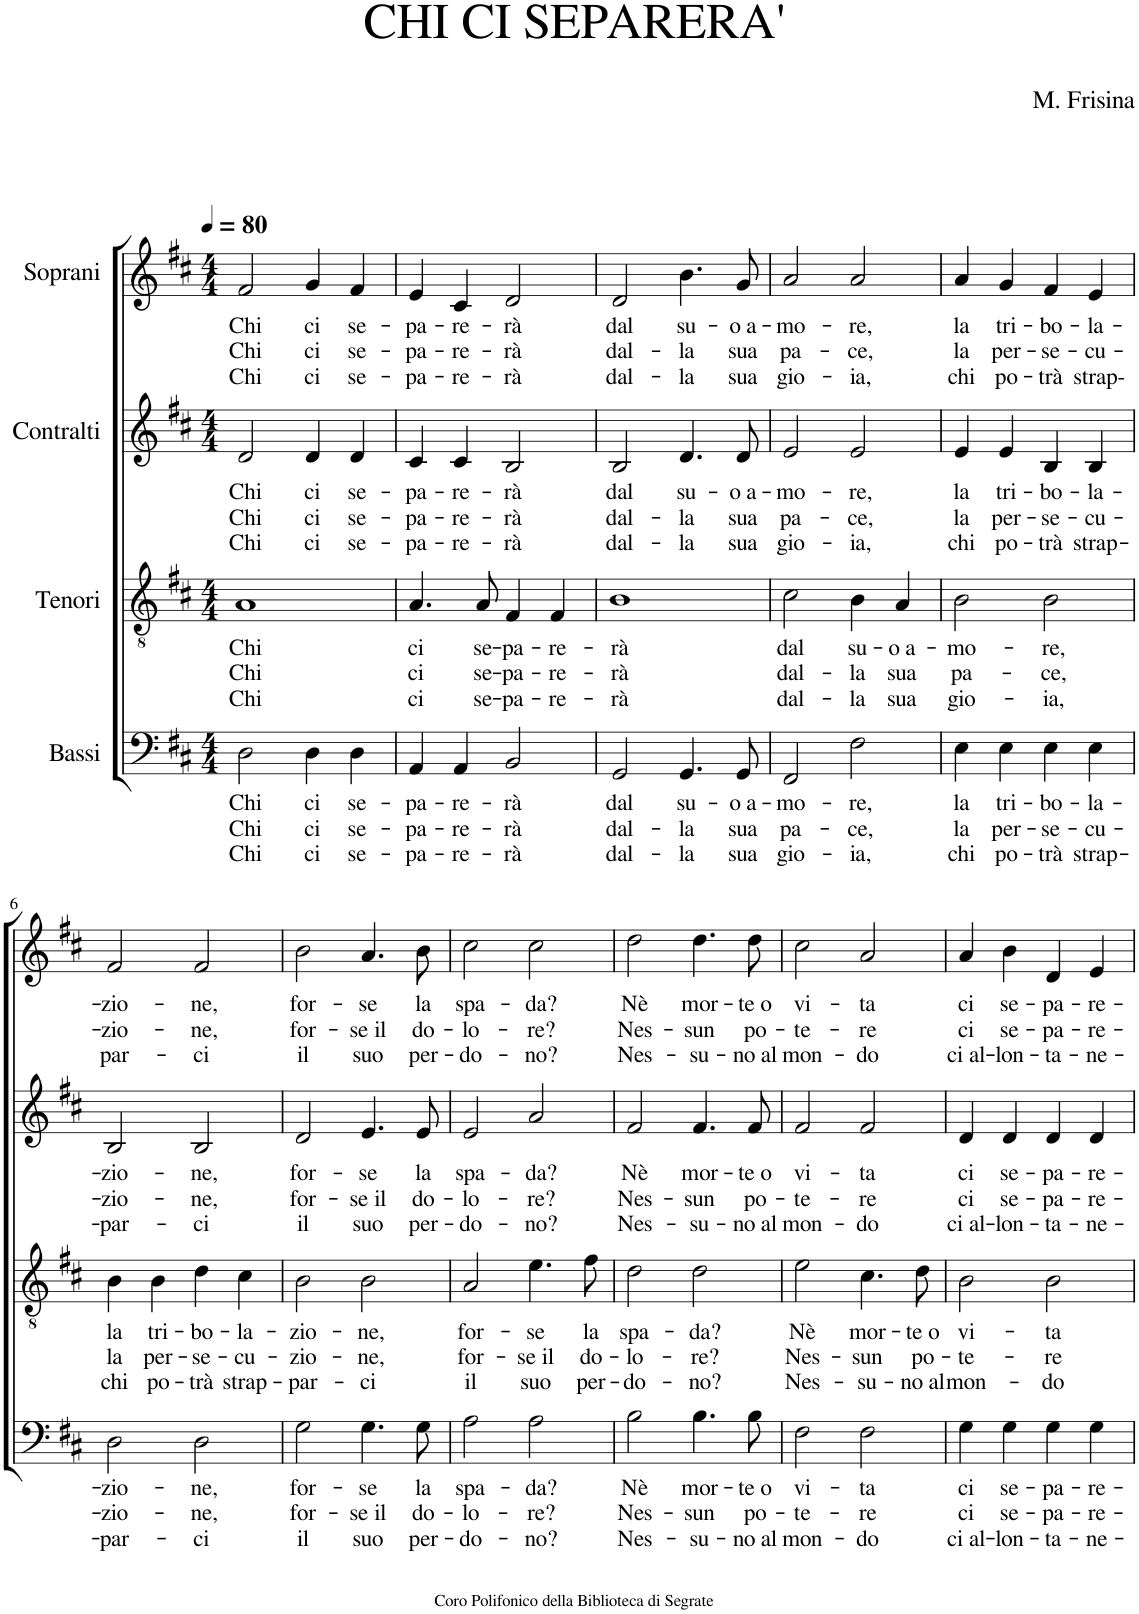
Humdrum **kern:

**kern	**text	**text	**text	**kern	**text	**text	**text	**kern	**text	**text	**text	**kern	**text	**text	**text
*part4	*part4	*part4	*part4	*part3	*part3	*part3	*part3	*part2	*part2	*part2	*part2	*part1	*part1	*part1	*part1
*staff4	*staff4	*staff4	*staff4	*staff3	*staff3	*staff3	*staff3	*staff2	*staff2	*staff2	*staff2	*staff1	*staff1	*staff1	*staff1
*I"Bassi	*	*	*	*I"Tenori	*	*	*	*I"Contralti	*	*	*	*I"Soprani	*	*	*
*clefF4	*	*	*	*clefGv2	*	*	*	*clefG2	*	*	*	*clefG2	*	*	*
*k[f#c#]	*	*	*	*k[f#c#]	*	*	*	*k[f#c#]	*	*	*	*k[f#c#]	*	*	*
*D:	*	*	*	*D:	*	*	*	*D:	*	*	*	*D:	*	*	*
*M4/4	*	*	*	*M4/4	*	*	*	*M4/4	*	*	*	*M4/4	*	*	*
*MM80	*	*	*	*MM80	*	*	*	*MM80	*	*	*	*MM80	*	*	*
=1	=1	=1	=1	=1	=1	=1	=1	=1	=1	=1	=1	=1	=1	=1	=1
!	!LO:LY:b	!LO:LY:b	!LO:LY:b	!	!LO:LY:b	!LO:LY:b	!LO:LY:b	!	!LO:LY:b	!LO:LY:b	!LO:LY:b	!	!LO:LY:b	!LO:LY:b	!LO:LY:b
2D\	Chi	Chi	Chi	1A	Chi	Chi	Chi	2d/	Chi	Chi	Chi	2f#/	Chi	Chi	Chi
!	!LO:LY:b	!LO:LY:b	!LO:LY:b	!	!	!	!	!	!LO:LY:b	!LO:LY:b	!LO:LY:b	!	!LO:LY:b	!LO:LY:b	!LO:LY:b
4D\	ci	ci	ci	.	.	.	.	4d/	ci	ci	ci	4g/	ci	ci	ci
!	!LO:LY:b	!LO:LY:b	!LO:LY:b	!	!	!	!	!	!LO:LY:b	!LO:LY:b	!LO:LY:b	!	!LO:LY:b	!LO:LY:b	!LO:LY:b
4D\	se-	se-	se-	.	.	.	.	4d/	se-	se-	se-	4f#/	se-	se-	se-
=2	=2	=2	=2	=2	=2	=2	=2	=2	=2	=2	=2	=2	=2	=2	=2
!	!LO:LY:b	!LO:LY:b	!LO:LY:b	!	!LO:LY:b	!LO:LY:b	!LO:LY:b	!	!LO:LY:b	!LO:LY:b	!LO:LY:b	!	!LO:LY:b	!LO:LY:b	!LO:LY:b
4AA/	-pa-	-pa-	-pa-	4.A/	ci	ci	ci	4c#/	-pa-	-pa-	-pa-	4e/	-pa-	-pa-	-pa-
!	!LO:LY:b	!LO:LY:b	!LO:LY:b	!	!	!	!	!	!LO:LY:b	!LO:LY:b	!LO:LY:b	!	!LO:LY:b	!LO:LY:b	!LO:LY:b
4AA/	-re-	-re-	-re-	.	.	.	.	4c#/	-re-	-re-	-re-	4c#/	-re-	-re-	-re-
!	!	!	!	!	!LO:LY:b	!LO:LY:b	!LO:LY:b	!	!	!	!	!	!	!	!
.	.	.	.	8A/	se-	se-	se-	.	.	.	.	.	.	.	.
!	!LO:LY:b	!LO:LY:b	!LO:LY:b	!	!LO:LY:b	!LO:LY:b	!LO:LY:b	!	!LO:LY:b	!LO:LY:b	!LO:LY:b	!	!LO:LY:b	!LO:LY:b	!LO:LY:b
2BB/	-rà	-rà	-rà	4F#/	-pa-	-pa-	-pa-	2B/	-rà	-rà	-rà	2d/	-rà	-rà	-rà
!	!	!	!	!	!LO:LY:b	!LO:LY:b	!LO:LY:b	!	!	!	!	!	!	!	!
.	.	.	.	4F#/	-re-	-re-	-re-	.	.	.	.	.	.	.	.
=3	=3	=3	=3	=3	=3	=3	=3	=3	=3	=3	=3	=3	=3	=3	=3
!	!LO:LY:b	!LO:LY:b	!LO:LY:b	!	!LO:LY:b	!LO:LY:b	!LO:LY:b	!	!LO:LY:b	!LO:LY:b	!LO:LY:b	!	!LO:LY:b	!LO:LY:b	!LO:LY:b
2GG/	dal	dal-	dal-	1B	-rà	-rà	-rà	2B/	dal	dal-	dal-	2d/	dal	dal-	dal-
!	!LO:LY:b	!LO:LY:b	!LO:LY:b	!	!	!	!	!	!LO:LY:b	!LO:LY:b	!LO:LY:b	!	!LO:LY:b	!LO:LY:b	!LO:LY:b
4.GG/	su-	-la	-la	.	.	.	.	4.d/	su-	-la	-la	4.b\	su-	-la	-la
!	!LO:LY:b	!LO:LY:b	!LO:LY:b	!	!	!	!	!	!LO:LY:b	!LO:LY:b	!LO:LY:b	!	!LO:LY:b	!LO:LY:b	!LO:LY:b
8GG/	-o a-	sua	sua	.	.	.	.	8d/	-o a-	sua	sua	8g/	-o a-	sua	sua
=4	=4	=4	=4	=4	=4	=4	=4	=4	=4	=4	=4	=4	=4	=4	=4
!	!LO:LY:b	!LO:LY:b	!LO:LY:b	!	!LO:LY:b	!LO:LY:b	!LO:LY:b	!	!LO:LY:b	!LO:LY:b	!LO:LY:b	!	!LO:LY:b	!LO:LY:b	!LO:LY:b
2FF#/	-mo-	pa-	gio-	2c#\	dal	dal-	dal-	2e/	-mo-	pa-	gio-	2a/	-mo-	pa-	gio-
!	!LO:LY:b	!LO:LY:b	!LO:LY:b	!	!LO:LY:b	!LO:LY:b	!LO:LY:b	!	!LO:LY:b	!LO:LY:b	!LO:LY:b	!	!LO:LY:b	!LO:LY:b	!LO:LY:b
2F#\	-re,	-ce,	-ia,	4B\	su-	-la	-la	2e/	-re,	-ce,	-ia,	2a/	-re,	-ce,	-ia,
!	!	!	!	!	!LO:LY:b	!LO:LY:b	!LO:LY:b	!	!	!	!	!	!	!	!
.	.	.	.	4A/	-o a-	sua	sua	.	.	.	.	.	.	.	.
=5	=5	=5	=5	=5	=5	=5	=5	=5	=5	=5	=5	=5	=5	=5	=5
!	!LO:LY:b	!LO:LY:b	!LO:LY:b	!	!LO:LY:b	!LO:LY:b	!LO:LY:b	!	!LO:LY:b	!LO:LY:b	!LO:LY:b	!	!LO:LY:b	!LO:LY:b	!LO:LY:b
4E\	la	la	chi	2B\	-mo-	pa-	gio-	4e/	la	la	chi	4a/	la	la	chi
!	!LO:LY:b	!LO:LY:b	!LO:LY:b	!	!	!	!	!	!LO:LY:b	!LO:LY:b	!LO:LY:b	!	!LO:LY:b	!LO:LY:b	!LO:LY:b
4E\	tri-	per-	po-	.	.	.	.	4e/	tri-	per-	po-	4g/	tri-	per-	po-
!	!LO:LY:b	!LO:LY:b	!LO:LY:b	!	!LO:LY:b	!LO:LY:b	!LO:LY:b	!	!LO:LY:b	!LO:LY:b	!LO:LY:b	!	!LO:LY:b	!LO:LY:b	!LO:LY:b
4E\	-bo-	-se-	-trà	2B\	-re,	-ce,	-ia,	4B/	-bo-	-se-	-trà	4f#/	-bo-	-se-	-trà
!	!LO:LY:b	!LO:LY:b	!LO:LY:b	!	!	!	!	!	!LO:LY:b	!LO:LY:b	!LO:LY:b	!	!LO:LY:b	!LO:LY:b	!LO:LY:b
4E\	-la-	-cu-	strap-	.	.	.	.	4B/	-la-	-cu-	strap-	4e/	-la-	-cu-	strap-
!!LO:LB:g=z
=6	=6	=6	=6	=6	=6	=6	=6	=6	=6	=6	=6	=6	=6	=6	=6
!	!LO:LY:b	!LO:LY:b	!LO:LY:b	!	!LO:LY:b	!LO:LY:b	!LO:LY:b	!	!LO:LY:b	!LO:LY:b	!LO:LY:b	!	!LO:LY:b	!LO:LY:b	!LO:LY:b
2D\	-zio-	-zio-	-par-	4B\	la	la	chi	2B/	-zio-	-zio-	-par-	2f#/	-zio-	-zio-	par-
!	!	!	!	!	!LO:LY:b	!LO:LY:b	!LO:LY:b	!	!	!	!	!	!	!	!
.	.	.	.	4B\	tri-	per-	po-	.	.	.	.	.	.	.	.
!	!LO:LY:b	!LO:LY:b	!LO:LY:b	!	!LO:LY:b	!LO:LY:b	!LO:LY:b	!	!LO:LY:b	!LO:LY:b	!LO:LY:b	!	!LO:LY:b	!LO:LY:b	!LO:LY:b
2D\	-ne,	-ne,	-ci	4d\	-bo-	-se-	-trà	2B/	-ne,	-ne,	-ci	2f#/	-ne,	-ne,	-ci
!	!	!	!	!	!LO:LY:b	!LO:LY:b	!LO:LY:b	!	!	!	!	!	!	!	!
.	.	.	.	4c#\	-la-	-cu-	strap-	.	.	.	.	.	.	.	.
=7	=7	=7	=7	=7	=7	=7	=7	=7	=7	=7	=7	=7	=7	=7	=7
!	!LO:LY:b	!LO:LY:b	!LO:LY:b	!	!LO:LY:b	!LO:LY:b	!LO:LY:b	!	!LO:LY:b	!LO:LY:b	!LO:LY:b	!	!LO:LY:b	!LO:LY:b	!LO:LY:b
2G\	for-	for-	il	2B\	-zio-	-zio-	-par-	2d/	for-	for-	il	2b\	for-	for-	il
!	!LO:LY:b	!LO:LY:b	!LO:LY:b	!	!LO:LY:b	!LO:LY:b	!LO:LY:b	!	!LO:LY:b	!LO:LY:b	!LO:LY:b	!	!LO:LY:b	!LO:LY:b	!LO:LY:b
4.G\	-se	-se il	suo	2B\	-ne,	-ne,	-ci	4.e/	-se	-se il	suo	4.a/	-se	-se il	suo
!	!LO:LY:b	!LO:LY:b	!LO:LY:b	!	!	!	!	!	!LO:LY:b	!LO:LY:b	!LO:LY:b	!	!LO:LY:b	!LO:LY:b	!LO:LY:b
8G\	la	do-	per-	.	.	.	.	8e/	la	do-	per-	8b\	la	do-	per-
=8	=8	=8	=8	=8	=8	=8	=8	=8	=8	=8	=8	=8	=8	=8	=8
!	!LO:LY:b	!LO:LY:b	!LO:LY:b	!	!LO:LY:b	!LO:LY:b	!LO:LY:b	!	!LO:LY:b	!LO:LY:b	!LO:LY:b	!	!LO:LY:b	!LO:LY:b	!LO:LY:b
2A\	spa-	-lo-	-do-	2A/	for-	for-	il	2e/	spa-	-lo-	-do-	2cc#\	spa-	-lo-	-do-
!	!LO:LY:b	!LO:LY:b	!LO:LY:b	!	!LO:LY:b	!LO:LY:b	!LO:LY:b	!	!LO:LY:b	!LO:LY:b	!LO:LY:b	!	!LO:LY:b	!LO:LY:b	!LO:LY:b
2A\	-da?	-re?	-no?	4.e\	-se	-se il	suo	2a/	-da?	-re?	-no?	2cc#\	-da?	-re?	-no?
!	!	!	!	!	!LO:LY:b	!LO:LY:b	!LO:LY:b	!	!	!	!	!	!	!	!
.	.	.	.	8f#\	la	do-	per-	.	.	.	.	.	.	.	.
=9	=9	=9	=9	=9	=9	=9	=9	=9	=9	=9	=9	=9	=9	=9	=9
!	!LO:LY:b	!LO:LY:b	!LO:LY:b	!	!LO:LY:b	!LO:LY:b	!LO:LY:b	!	!LO:LY:b	!LO:LY:b	!LO:LY:b	!	!LO:LY:b	!LO:LY:b	!LO:LY:b
2B\	Nè	Nes-	Nes-	2d\	spa-	-lo-	-do-	2f#/	Nè	Nes-	Nes-	2dd\	Nè	Nes-	Nes-
!	!LO:LY:b	!LO:LY:b	!LO:LY:b	!	!LO:LY:b	!LO:LY:b	!LO:LY:b	!	!LO:LY:b	!LO:LY:b	!LO:LY:b	!	!LO:LY:b	!LO:LY:b	!LO:LY:b
4.B\	mor-	-sun	-su-	2d\	-da?	-re?	-no?	4.f#/	mor-	-sun	-su-	4.dd\	mor-	-sun	-su-
!	!LO:LY:b	!LO:LY:b	!LO:LY:b	!	!	!	!	!	!LO:LY:b	!LO:LY:b	!LO:LY:b	!	!LO:LY:b	!LO:LY:b	!LO:LY:b
8B\	-te o	po-	-no al	.	.	.	.	8f#/	-te o	po-	-no al	8dd\	-te o	po-	-no al
=10	=10	=10	=10	=10	=10	=10	=10	=10	=10	=10	=10	=10	=10	=10	=10
!	!LO:LY:b	!LO:LY:b	!LO:LY:b	!	!LO:LY:b	!LO:LY:b	!LO:LY:b	!	!LO:LY:b	!LO:LY:b	!LO:LY:b	!	!LO:LY:b	!LO:LY:b	!LO:LY:b
2F#\	vi-	-te-	mon-	2e\	Nè	Nes-	Nes-	2f#/	vi-	-te-	mon-	2cc#\	vi-	-te-	mon-
!	!LO:LY:b	!LO:LY:b	!LO:LY:b	!	!LO:LY:b	!LO:LY:b	!LO:LY:b	!	!LO:LY:b	!LO:LY:b	!LO:LY:b	!	!LO:LY:b	!LO:LY:b	!LO:LY:b
2F#\	-ta	-re	-do	4.c#\	mor-	-sun	-su-	2f#/	-ta	-re	-do	2a/	-ta	-re	-do
!	!	!	!	!	!LO:LY:b	!LO:LY:b	!LO:LY:b	!	!	!	!	!	!	!	!
.	.	.	.	8d\	-te o	po-	-no al	.	.	.	.	.	.	.	.
=11	=11	=11	=11	=11	=11	=11	=11	=11	=11	=11	=11	=11	=11	=11	=11
!	!LO:LY:b	!LO:LY:b	!LO:LY:b	!	!LO:LY:b	!LO:LY:b	!LO:LY:b	!	!LO:LY:b	!LO:LY:b	!LO:LY:b	!	!LO:LY:b	!LO:LY:b	!LO:LY:b
4G\	ci	ci	ci al-	2B\	vi-	-te-	mon-	4d/	ci	ci	ci al-	4a/	ci	ci	ci al-
!	!LO:LY:b	!LO:LY:b	!LO:LY:b	!	!	!	!	!	!LO:LY:b	!LO:LY:b	!LO:LY:b	!	!LO:LY:b	!LO:LY:b	!LO:LY:b
4G\	se-	se-	-lon-	.	.	.	.	4d/	se-	se-	-lon-	4b\	se-	se-	-lon-
!	!LO:LY:b	!LO:LY:b	!LO:LY:b	!	!LO:LY:b	!LO:LY:b	!LO:LY:b	!	!LO:LY:b	!LO:LY:b	!LO:LY:b	!	!LO:LY:b	!LO:LY:b	!LO:LY:b
4G\	-pa-	-pa-	-ta-	2B\	-ta	-re	-do	4d/	-pa-	-pa-	-ta-	4d/	-pa-	-pa-	-ta-
!	!LO:LY:b	!LO:LY:b	!LO:LY:b	!	!	!	!	!	!LO:LY:b	!LO:LY:b	!LO:LY:b	!	!LO:LY:b	!LO:LY:b	!LO:LY:b
4G\	-re-	-re-	-ne-	.	.	.	.	4d/	-re-	-re-	-ne-	4e/	-re-	-re-	-ne-
=	=	=	=	=	=	=	=	=	=	=	=	=	=	=	=
*-	*-	*-	*-	*-	*-	*-	*-	*-	*-	*-	*-	*-	*-	*-	*-
